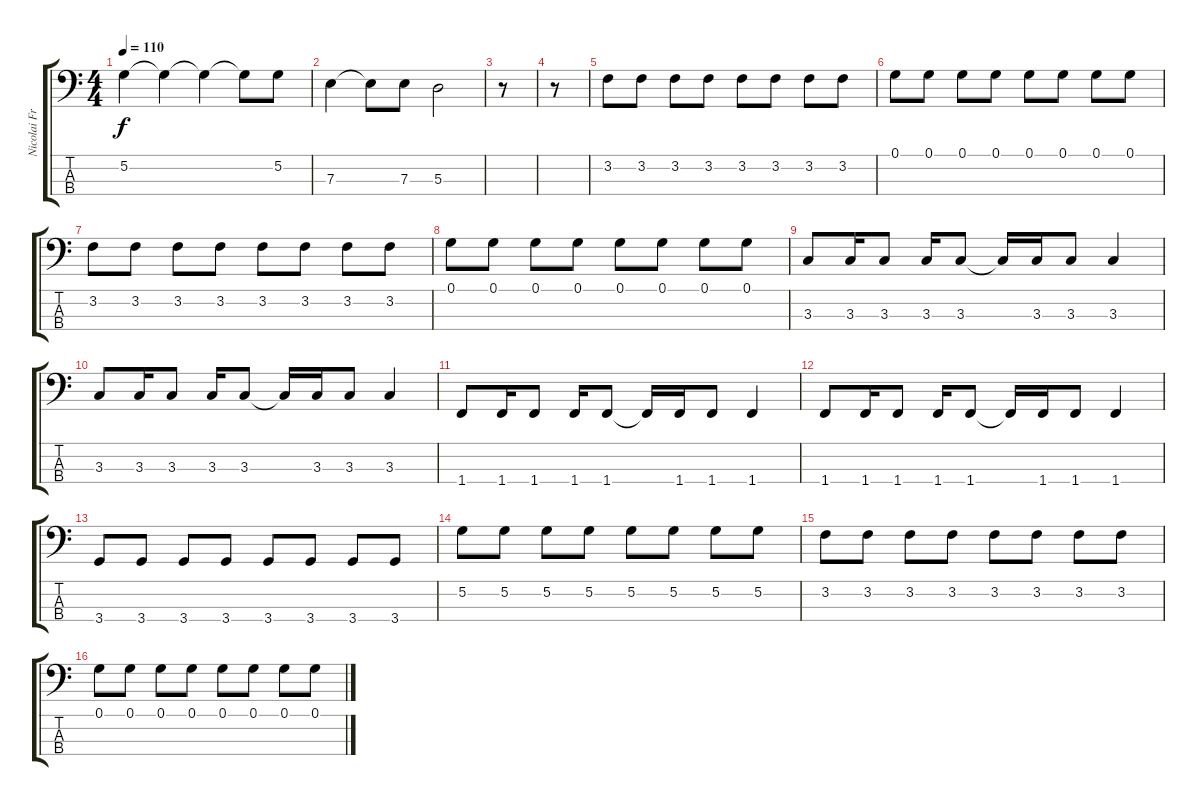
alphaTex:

\track ("Nicolai Fraiture" "Nicolai Fr") {instrument electricbasspick}
\staff {score tabs}
\tuning (G2 D2 A1 E1) {hide}
\ts (4 4)
\tempo 110
\clef f4
\ks c
5.2.4{dy f} 5.2{t}.4 5.2{t}.4 5.2{t}.8 5.2.8 |
7.3.4 7.3{t}.8 7.3.8 5.3.2 |
r.8 |
r.8 |
3.2.8 3.2.8 3.2.8 3.2.8 3.2.8 3.2.8 3.2.8 3.2.8 |
0.1.8 0.1.8 0.1.8 0.1.8 0.1.8 0.1.8 0.1.8 0.1.8 |
3.2.8 3.2.8 3.2.8 3.2.8 3.2.8 3.2.8 3.2.8 3.2.8 |
0.1.8 0.1.8 0.1.8 0.1.8 0.1.8 0.1.8 0.1.8 0.1.8 |
3.3.8 3.3.16 3.3.8 3.3.16 3.3.8 3.3{t}.16 3.3.16 3.3.8 3.3.4 |
3.3.8 3.3.16 3.3.8 3.3.16 3.3.8 3.3{t}.16 3.3.16 3.3.8 3.3.4 |
1.4.8 1.4.16 1.4.8 1.4.16 1.4.8 1.4{t}.16 1.4.16 1.4.8 1.4.4 |
1.4.8 1.4.16 1.4.8 1.4.16 1.4.8 1.4{t}.16 1.4.16 1.4.8 1.4.4 |
3.4.8 3.4.8 3.4.8 3.4.8 3.4.8 3.4.8 3.4.8 3.4.8 |
5.2.8 5.2.8 5.2.8 5.2.8 5.2.8 5.2.8 5.2.8 5.2.8 |
3.2.8 3.2.8 3.2.8 3.2.8 3.2.8 3.2.8 3.2.8 3.2.8 |
0.1.8 0.1.8 0.1.8 0.1.8 0.1.8 0.1.8 0.1.8 0.1.8
